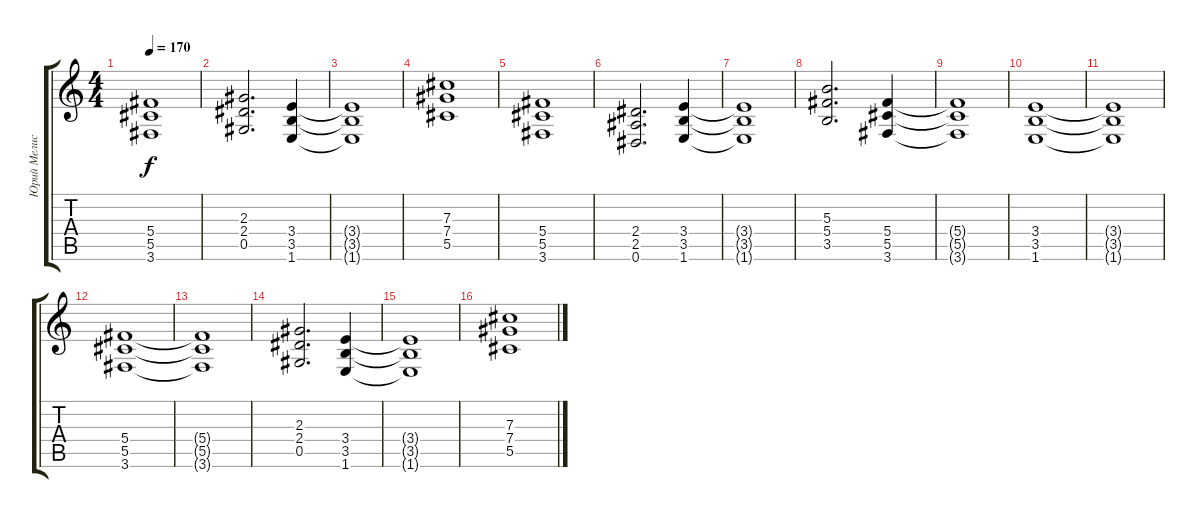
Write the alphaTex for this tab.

\track ("Юрий Мелисов" "Юрий Мелис") {instrument distortionguitar}
\staff {score tabs}
\tuning (Eb4 Bb3 Gb3 Db3 Ab2 Eb2) {hide}
\ts (4 4)
\tempo 170
\clef g2
\ks c
(5.4 5.5 3.6).1{dy f} |
(2.3 2.4 0.5).2{d} (3.4 3.5 1.6).4 |
(3.4{t} 3.5{t} 1.6{t}).1 |
(7.3 7.4 5.5).1 |
(5.4 5.5 3.6).1 |
(2.4 2.5 0.6).2{d} (3.4 3.5 1.6).4 |
(3.4{t} 3.5{t} 1.6{t}).1 |
(5.3 5.4 3.5).2{d} (5.4 5.5 3.6).4 |
(5.4{t} 5.5{t} 3.6{t}).1 |
(3.4 3.5 1.6).1 |
(3.4{t} 3.5{t} 1.6{t}).1 |
(5.4 5.5 3.6).1 |
(5.4{t} 5.5{t} 3.6{t}).1 |
(2.3 2.4 0.5).2{d} (3.4 3.5 1.6).4 |
(3.4{t} 3.5{t} 1.6{t}).1 |
(7.3 7.4 5.5).1
